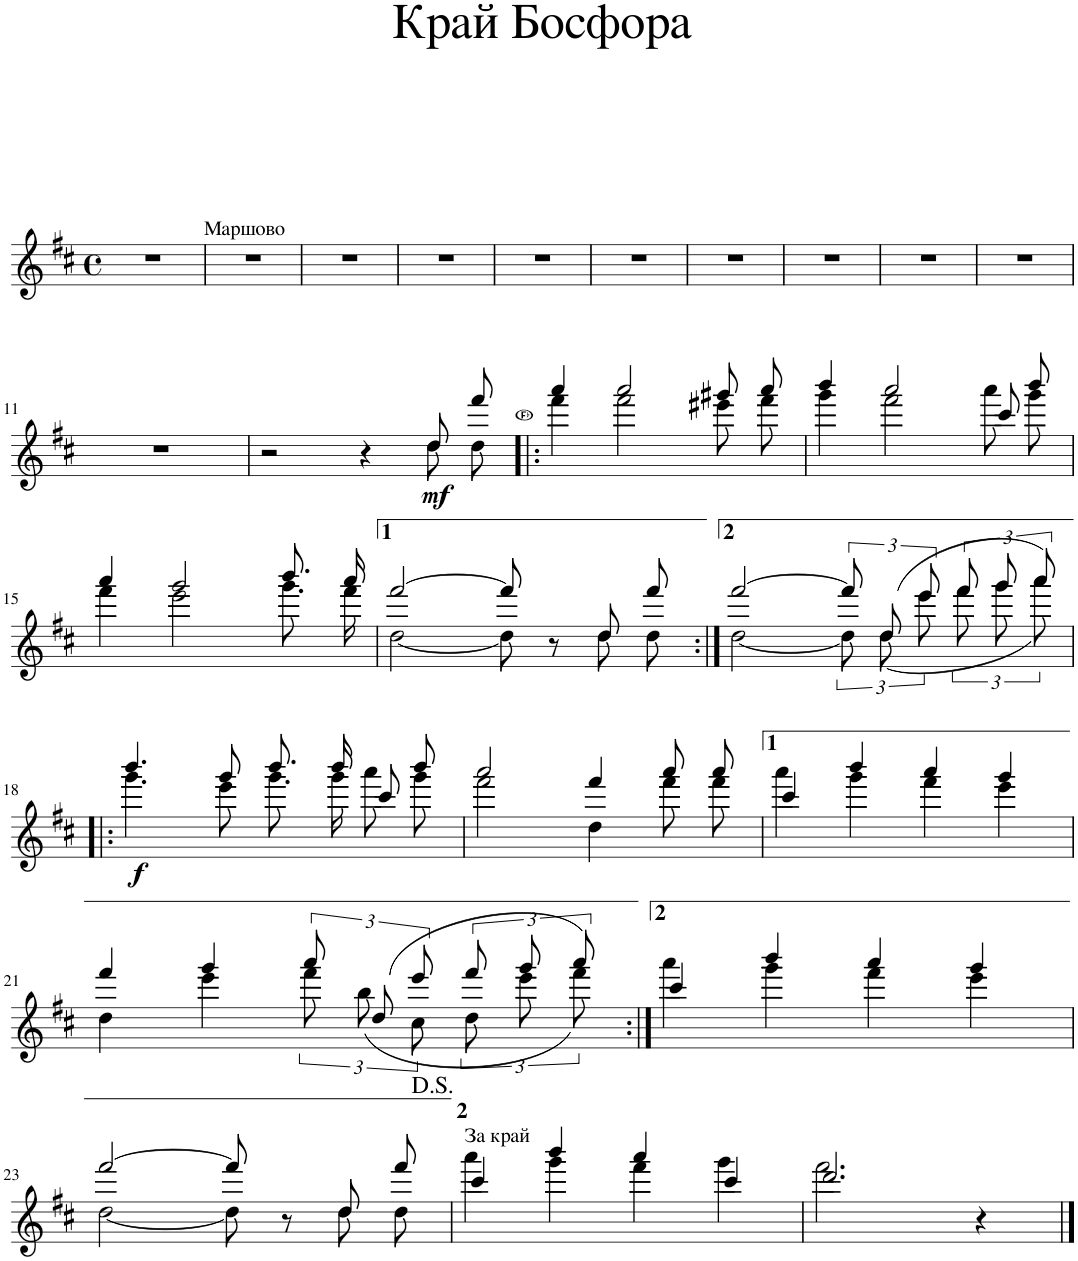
**kern	**dynam
*part1	*part1
*staff1	*staff1
*I"Alto Saxophone	*
*I'Alto Sax.	*
*clefG2	*
*Trd5c9	*
*k[f#c#]	*
*M4/4	*
*met(c)	*
=1	=1
1r	.
!LO:TX:a:t=Маршово	!
=2	=2
1r	.
=3	=3
1r	.
=4	=4
1r	.
=5	=5
1r	.
=6	=6
1r	.
=7	=7
1r	.
=8	=8
1r	.
=9	=9
1r	.
=10	=10
1r	.
!!LO:LB:g=z
=11	=11
1r	.
=12	=12
*^	*
2r	2ryy	.
4r	4ryy	.
!	!	!LO:DY:b
8dd/L	8dd\L	mf
8fff#/J	8dd\J	.
=13!|:	=13!|:	=13!|:
4aaa/	4fff#\	.
2aaa/	2fff#\	.
8ggg#X/L	8eee#X\L	.
8aaa/J	8fff#\J	.
=14	=14	=14
4bbb/	4ggg\	.
2aaa/	2fff#\	.
8ccc#/L	8aaa\L	.
8bbb/J	8ggg\J	.
!!LO:LB:g=z	!!
=15	=15	=15
4aaa/	4fff#\	.
2ggg/	2eee\	.
8.bbb/L	8.ggg\L	.
16aaa/Jk	16fff#\Jk	.
=16	=16	=16
[2fff#/	[2dd\	.
8fff#/]	8dd\]	.
8r	8ryy	.
8dd/L	8dd\L	.
8fff#/J	8dd\J	.
=17:|!	=17:|!	=17:|!
[2fff#/	[2dd\	.
12fff#/L]	12dd\L]	.
(12dd/	(12dd\	.
12eee/J	12eee\J	.
12fff#/L	12fff#\L	.
12ggg/	12ggg\	.
12aaa/J)	12aaa\J)	.
!!LO:LB:g=z	!!
=18!|:	=18!|:	=18!|:
!	!	!LO:DY:b
4.bbb/	4.ggg\	f
8ggg/	8eee\	.
8.bbb/L	8.ggg\L	.
16bbb/Jk	16ggg\Jk	.
8ccc#/L	8aaa\L	.
8bbb/J	8ggg\J	.
=19	=19	=19
2aaa/	2fff#\	.
4fff#/	4dd\	.
8aaa/L	8fff#\L	.
8aaa/J	8fff#\J	.
=20	=20	=20
4ccc#/	4aaa\	.
4bbb/	4ggg\	.
4aaa/	4fff#\	.
4ggg/	4eee\	.
!!LO:LB:g=z	!!
=21	=21	=21
4fff#/	4dd\	.
4ggg/	4eee\	.
12aaa/L	12fff#\L	.
(12dd/	(12bb\	.
12eee/J	12cc#\J	.
12fff#/L	12dd\L	.
12ggg/	12eee\	.
12aaa/J)	12fff#\J)	.
=22:|!	=22:|!	=22:|!
4ccc#/	4aaa\	.
4bbb/	4ggg\	.
4aaa/	4fff#\	.
4ggg/	4eee\	.
!!LO:LB:g=z	!!
=23	=23	=23
[2fff#/	[2dd\	.
8fff#/]	8dd\]	.
8r	8ryy	.
8dd/L	8dd\L	.
8fff#/J	8dd\J	.
=24	=24	=24
!LO:TX:a:t=За край	!	!
4ccc#/	4aaa\	.
4bbb/	4ggg\	.
4aaa/	4fff#\	.
4ccc#/	4ggg\	.
=25	=25	=25
2.ddd/	2.fff#\	.
4r	4ryy	.
*v	*v	*
==	==
*-	*-
